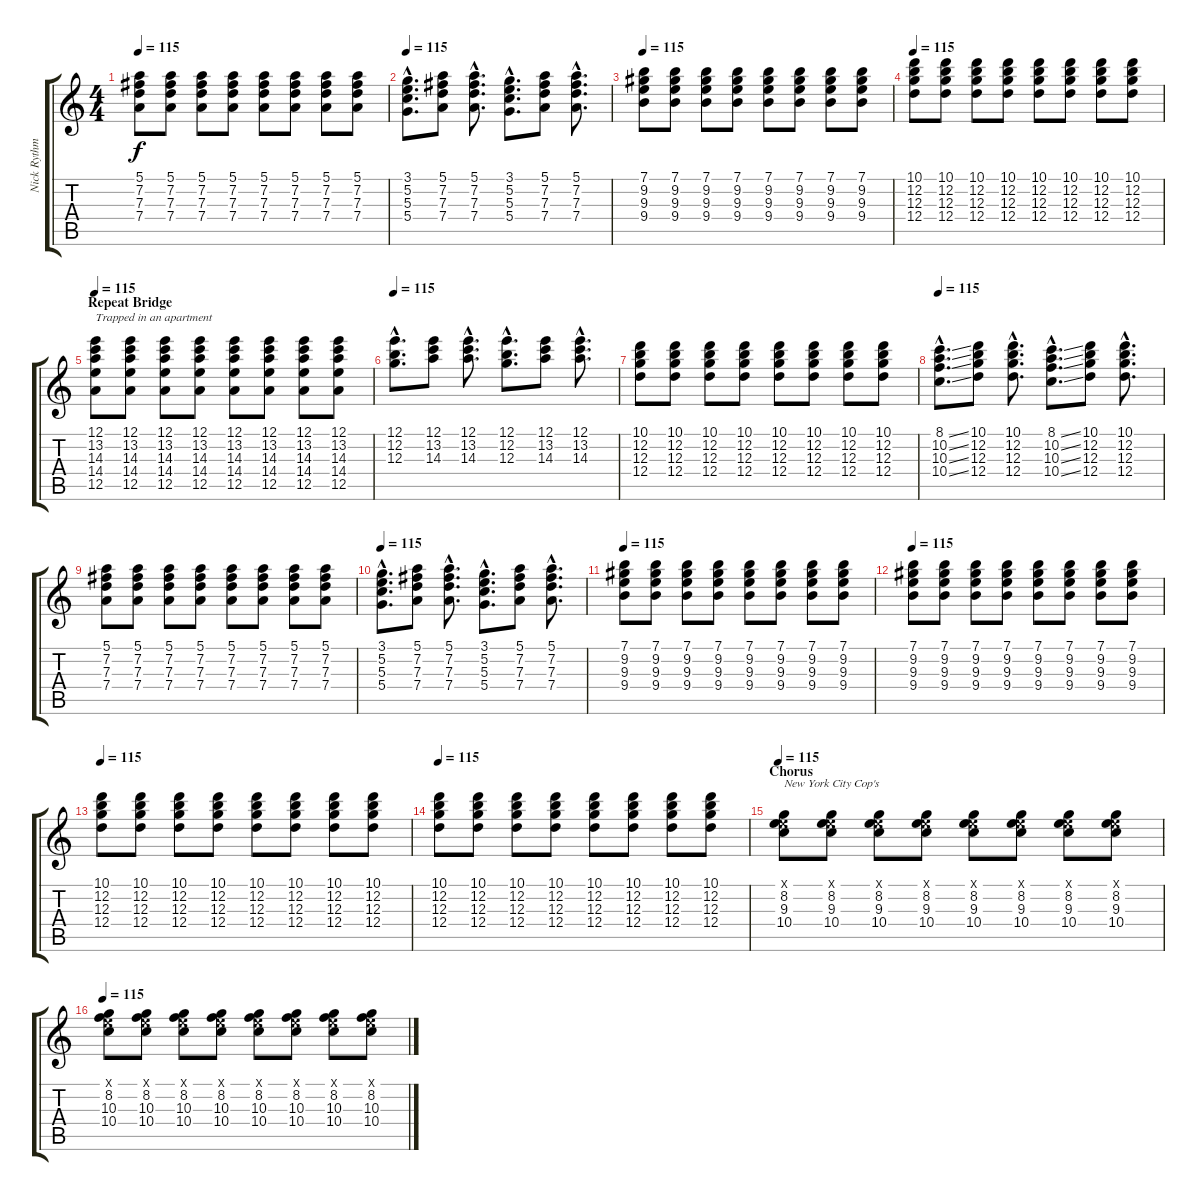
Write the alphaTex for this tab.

\track ("Nick Rythm Guitar" "Nick Rythm") {instrument distortionguitar}
\staff {score tabs}
\tuning (E4 B3 G3 D3 A2 E2) {hide}
\ts (4 4)
\tempo 115
\clef g2
\ks c
(5.1 7.2 7.3 7.4).8{dy f} (5.1 7.2 7.3 7.4).8 (5.1 7.2 7.3 7.4).8 (5.1 7.2 7.3 7.4).8 (5.1 7.2 7.3 7.4).8 (5.1 7.2 7.3 7.4).8 (5.1 7.2 7.3 7.4).8 (5.1 7.2 7.3 7.4).8 |
\tempo 115
(3.1{hac} 5.2{hac} 5.3{hac} 5.4{hac}).8{d} (5.1 7.2 7.3 7.4).8 (5.1{hac} 7.2{hac} 7.3{hac} 7.4{hac}).8{d} (3.1{hac} 5.2{hac} 5.3{hac} 5.4{hac}).8{d} (5.1 7.2 7.3 7.4).8 (5.1{hac} 7.2{hac} 7.3{hac} 7.4{hac}).8{d} |
\tempo 115
(7.1 9.2 9.3 9.4).8 (7.1 9.2 9.3 9.4).8 (7.1 9.2 9.3 9.4).8 (7.1 9.2 9.3 9.4).8 (7.1 9.2 9.3 9.4).8 (7.1 9.2 9.3 9.4).8 (7.1 9.2 9.3 9.4).8 (7.1 9.2 9.3 9.4).8 |
\tempo 115
(10.1 12.2 12.3 12.4).8 (10.1 12.2 12.3 12.4).8 (10.1 12.2 12.3 12.4).8 (10.1 12.2 12.3 12.4).8 (10.1 12.2 12.3 12.4).8 (10.1 12.2 12.3 12.4).8 (10.1 12.2 12.3 12.4).8 (10.1 12.2 12.3 12.4).8 |
\section ("" "Repeat Bridge")
\tempo 115
(12.1 13.2 14.3 14.4 12.5).8{txt "Trapped in an apartment"} (12.1 13.2 14.3 14.4 12.5).8 (12.1 13.2 14.3 14.4 12.5).8 (12.1 13.2 14.3 14.4 12.5).8 (12.1 13.2 14.3 14.4 12.5).8 (12.1 13.2 14.3 14.4 12.5).8 (12.1 13.2 14.3 14.4 12.5).8 (12.1 13.2 14.3 14.4 12.5).8 |
\tempo 115
(12.1{hac} 12.2{hac} 12.3{hac}).8{d} (12.1 13.2 14.3).8 (12.1{hac} 13.2{hac} 14.3{hac}).8{d} (12.1{hac} 12.2{hac} 12.3{hac}).8{d} (12.1 13.2 14.3).8 (12.1{hac} 13.2{hac} 14.3{hac}).8{d} |
(10.1 12.2 12.3 12.4).8 (10.1 12.2 12.3 12.4).8 (10.1 12.2 12.3 12.4).8 (10.1 12.2 12.3 12.4).8 (10.1 12.2 12.3 12.4).8 (10.1 12.2 12.3 12.4).8 (10.1 12.2 12.3 12.4).8 (10.1 12.2 12.3 12.4).8 |
\tempo 115
(8.1{ss hac} 10.2{ss hac} 10.3{ss hac} 10.4{ss hac}).8{d} (10.1 12.2 12.3 12.4).8 (10.1{hac} 12.2{hac} 12.3{hac} 12.4{hac}).8{d} (8.1{ss hac} 10.2{ss hac} 10.3{ss hac} 10.4{ss hac}).8{d} (10.1 12.2 12.3 12.4).8 (10.1{hac} 12.2{hac} 12.3{hac} 12.4{hac}).8{d} |
(5.1 7.2 7.3 7.4).8 (5.1 7.2 7.3 7.4).8 (5.1 7.2 7.3 7.4).8 (5.1 7.2 7.3 7.4).8 (5.1 7.2 7.3 7.4).8 (5.1 7.2 7.3 7.4).8 (5.1 7.2 7.3 7.4).8 (5.1 7.2 7.3 7.4).8 |
\tempo 115
(3.1{hac} 5.2{hac} 5.3{hac} 5.4{hac}).8{d} (5.1 7.2 7.3 7.4).8 (5.1{hac} 7.2{hac} 7.3{hac} 7.4{hac}).8{d} (3.1{hac} 5.2{hac} 5.3{hac} 5.4{hac}).8{d} (5.1 7.2 7.3 7.4).8 (5.1{hac} 7.2{hac} 7.3{hac} 7.4{hac}).8{d} |
\tempo 115
(7.1 9.2 9.3 9.4).8 (7.1 9.2 9.3 9.4).8 (7.1 9.2 9.3 9.4).8 (7.1 9.2 9.3 9.4).8 (7.1 9.2 9.3 9.4).8 (7.1 9.2 9.3 9.4).8 (7.1 9.2 9.3 9.4).8 (7.1 9.2 9.3 9.4).8 |
\tempo 115
(7.1 9.2 9.3 9.4).8 (7.1 9.2 9.3 9.4).8 (7.1 9.2 9.3 9.4).8 (7.1 9.2 9.3 9.4).8 (7.1 9.2 9.3 9.4).8 (7.1 9.2 9.3 9.4).8 (7.1 9.2 9.3 9.4).8 (7.1 9.2 9.3 9.4).8 |
\tempo 115
(10.1 12.2 12.3 12.4).8 (10.1 12.2 12.3 12.4).8 (10.1 12.2 12.3 12.4).8 (10.1 12.2 12.3 12.4).8 (10.1 12.2 12.3 12.4).8 (10.1 12.2 12.3 12.4).8 (10.1 12.2 12.3 12.4).8 (10.1 12.2 12.3 12.4).8 |
\tempo 115
(10.1 12.2 12.3 12.4).8 (10.1 12.2 12.3 12.4).8 (10.1 12.2 12.3 12.4).8 (10.1 12.2 12.3 12.4).8 (10.1 12.2 12.3 12.4).8 (10.1 12.2 12.3 12.4).8 (10.1 12.2 12.3 12.4).8 (10.1 12.2 12.3 12.4).8 |
\section ("" "Chorus")
\tempo 115
(0.1{x} 8.2 9.3 10.4).8{txt "New York City Cop's"} (0.1{x} 8.2 9.3 10.4).8 (0.1{x} 8.2 9.3 10.4).8 (0.1{x} 8.2 9.3 10.4).8 (0.1{x} 8.2 9.3 10.4).8 (0.1{x} 8.2 9.3 10.4).8 (0.1{x} 8.2 9.3 10.4).8 (0.1{x} 8.2 9.3 10.4).8 |
\tempo 115
(0.1{x} 8.2 10.3 10.4).8 (0.1{x} 8.2 10.3 10.4).8 (0.1{x} 8.2 10.3 10.4).8 (0.1{x} 8.2 10.3 10.4).8 (0.1{x} 8.2 10.3 10.4).8 (0.1{x} 8.2 10.3 10.4).8 (0.1{x} 8.2 10.3 10.4).8 (0.1{x} 8.2 10.3 10.4).8
